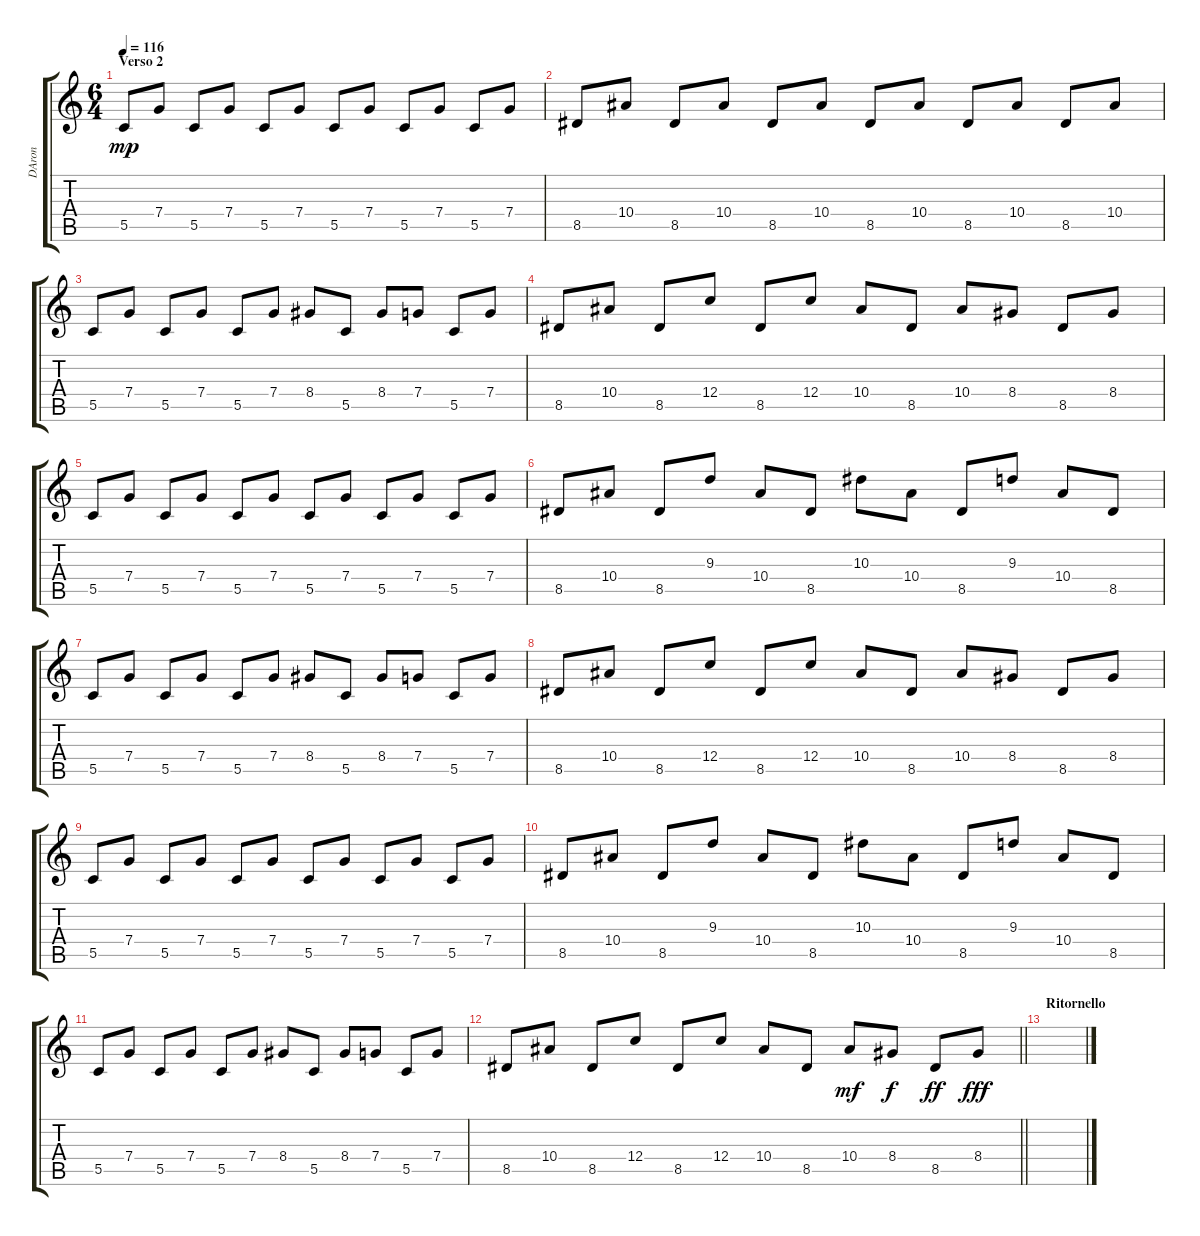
\track ("DAron" "DAron") {instrument electricguitarmuted}
\staff {score tabs}
\tuning (D4 A3 F3 C3 G2 C2) {hide}
\ts (6 4)
\section ("" "Verso 2")
\tempo 116
\clef g2
\ks c
5.5.8{dy mp} 7.4.8 5.5.8 7.4.8 5.5.8 7.4.8 5.5.8 7.4.8 5.5.8 7.4.8 5.5.8 7.4.8 |
8.5.8 10.4.8 8.5.8 10.4.8 8.5.8 10.4.8 8.5.8 10.4.8 8.5.8 10.4.8 8.5.8 10.4.8 |
5.5.8 7.4.8 5.5.8 7.4.8 5.5.8 7.4.8 8.4.8 5.5.8 8.4.8 7.4.8 5.5.8 7.4.8 |
8.5.8 10.4.8 8.5.8 12.4.8 8.5.8 12.4.8 10.4.8 8.5.8 10.4.8 8.4.8 8.5.8 8.4.8 |
5.5.8 7.4.8 5.5.8 7.4.8 5.5.8 7.4.8 5.5.8 7.4.8 5.5.8 7.4.8 5.5.8 7.4.8 |
8.5.8 10.4.8 8.5.8 9.3.8 10.4.8 8.5.8 10.3.8 10.4.8 8.5.8 9.3.8 10.4.8 8.5.8 |
5.5.8 7.4.8 5.5.8 7.4.8 5.5.8 7.4.8 8.4.8 5.5.8 8.4.8 7.4.8 5.5.8 7.4.8 |
8.5.8 10.4.8 8.5.8 12.4.8 8.5.8 12.4.8 10.4.8 8.5.8 10.4.8 8.4.8 8.5.8 8.4.8 |
5.5.8 7.4.8 5.5.8 7.4.8 5.5.8 7.4.8 5.5.8 7.4.8 5.5.8 7.4.8 5.5.8 7.4.8 |
8.5.8 10.4.8 8.5.8 9.3.8 10.4.8 8.5.8 10.3.8 10.4.8 8.5.8 9.3.8 10.4.8 8.5.8 |
5.5.8 7.4.8 5.5.8 7.4.8 5.5.8 7.4.8 8.4.8 5.5.8 8.4.8 7.4.8 5.5.8 7.4.8 |
\barLineRight lightlight
8.5.8 10.4.8 8.5.8 12.4.8 8.5.8 12.4.8 10.4.8 8.5.8 10.4.8{dy mf} 8.4.8{dy f} 8.5.8{dy ff} 8.4.8{dy fff} |
\section ("" "Ritornello")
